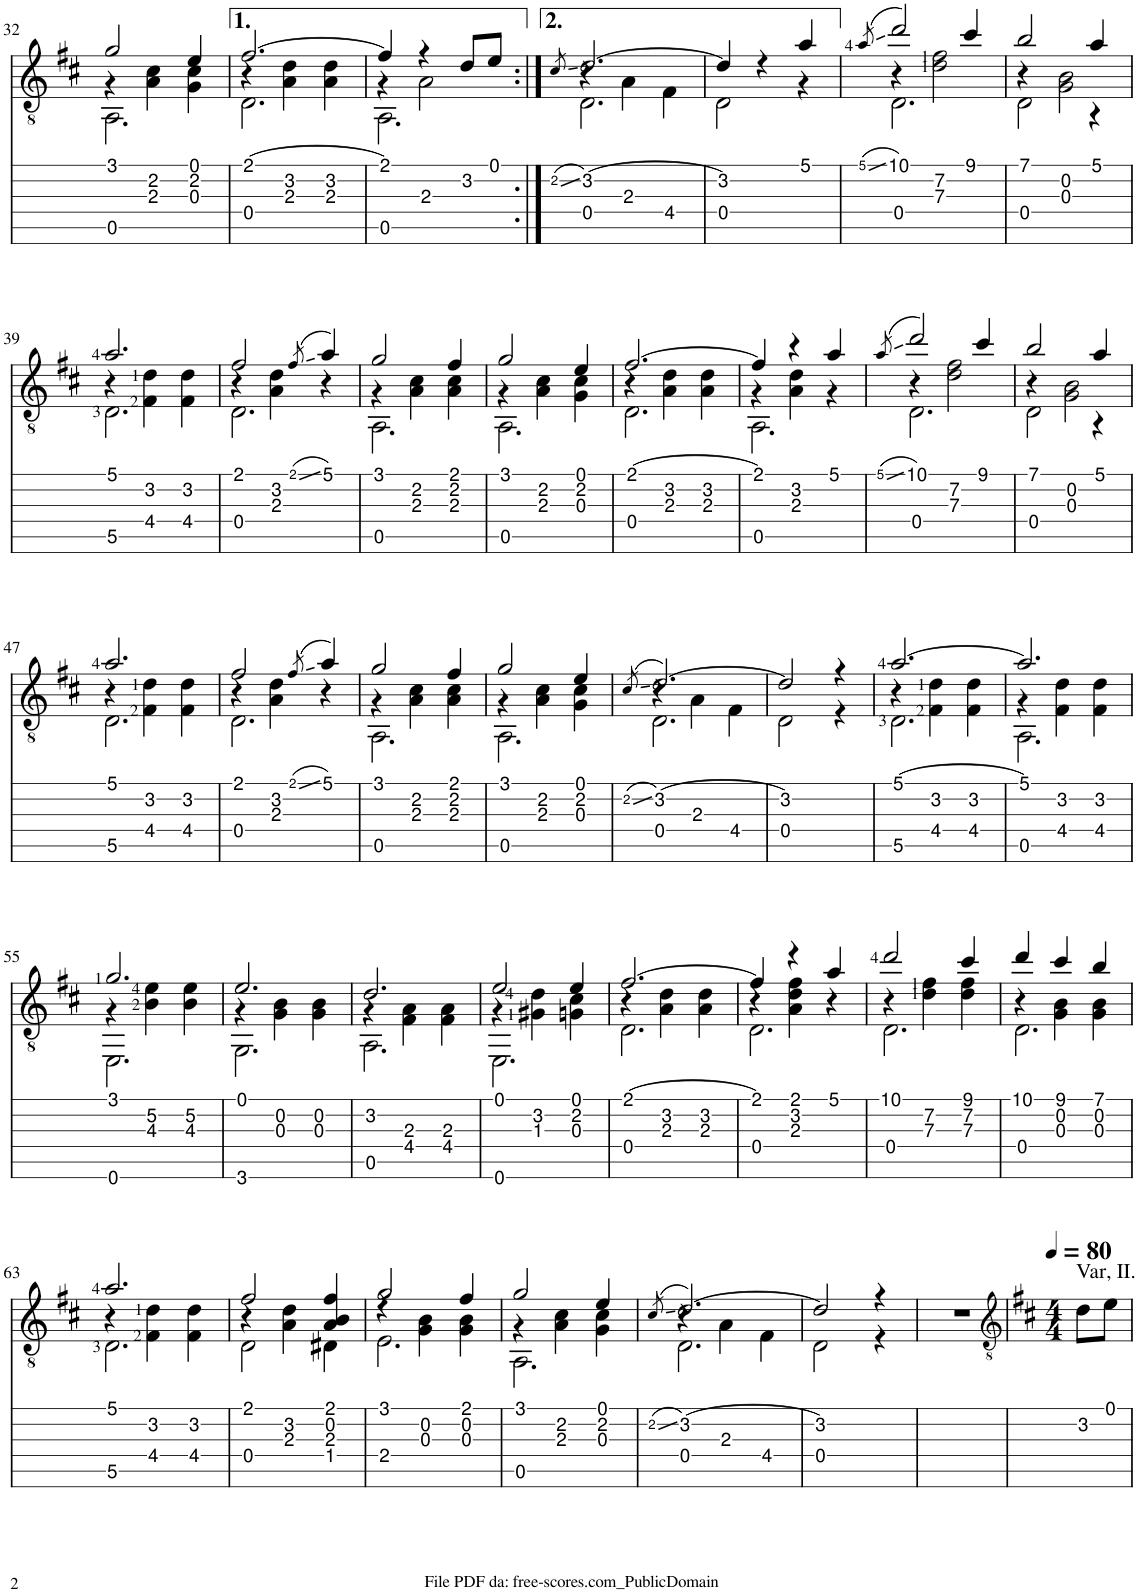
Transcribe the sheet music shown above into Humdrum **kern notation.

**kern	**kern
*part1	*part1
*staff2	*staff1
*I"Guitar	*
*I'Guit.	*
!!LO:PB:g=z
*	*clefGv2
*k[f#c#]	*k[f#c#]
*M3/4	*M3/4
=32	=32
*^	*^
*	*^	*	*^
2g	4r	2.AA	2g/	4r	2.AA\
.	4A 4c#	.	.	4A\ 4c#\	.
4e	4G 4c#	.	4e/	4G\ 4c#\	.
=33	=33	=33	=33	=33	=33
[2.f#	4r	2.D	[2.f#/	4r	2.D\
.	4A 4d	.	.	4A\ 4d\	.
.	4A 4d	.	.	4A\ 4d\	.
=34	=34	=34	=34	=34	=34
4f#]	4r	2.AA	4f#/]	4r	2.AA\
4r	2A	.	4r	2A\	.
8dL	.	.	8d/L	.	.
8eJ	.	.	8e/J	.	.
=35:|!	=35:|!	=35:|!	=35:|!	=35:|!	=35:|!
qc#	.	.	8qc#/	.	.
[2.d	4r	2.D	[2.d/	4r	2.D\
.	4A	.	.	4A\	.
.	4F#	.	.	4F#\	.
*	*v	*v	*	*	*
*	*	*	*v	*v
=36	=36	=36	=36
4d]	2D	4d/]	2D\
4r	.	4r	.
4a	4r	4a/	4r
*v	*v	*	*
*	*v	*v
=37	=37
qa	(8qa/
*^	*^
*	*^	*	*^
2dd	4r	2.D	2dd/)	4r	2.D\
.	2d 2f#	.	.	2d\ 2f#\	.
4cc#	.	.	4cc#/	.	.
=38	=38	=38	=38	=38	=38
2b	4r	2D	2b/	4r	2D\
.	2G 2B	.	.	2G\ 2B\	.
4a	.	4r	4a/	.	4r
!!LO:LB:g=z	!!	!!
=39	=39	=39	=39	=39	=39
2.a	4r	2.D	2.a/	4r	2.D\
.	4F# 4d	.	.	4F#\ 4d\	.
.	4F# 4d	.	.	4F#\ 4d\	.
=40	=40	=40	=40	=40	=40
2f#	4r	2.D	2f#/	4r	2.D\
.	4A 4d	.	.	4A\ 4d\	.
qf#	.	.	(8qf#/	.	.
4a	4r	.	4a/)	4r	.
=41	=41	=41	=41	=41	=41
2g	4r	2.AA	2g/	4r	2.AA\
.	4A 4c#	.	.	4A\ 4c#\	.
4f#	4A 4c#	.	4f#/	4A\ 4c#\	.
=42	=42	=42	=42	=42	=42
2g	4r	2.AA	2g/	4r	2.AA\
.	4A 4c#	.	.	4A\ 4c#\	.
4e	4G 4c#	.	4e/	4G\ 4c#\	.
=43	=43	=43	=43	=43	=43
[2.f#	4r	2.D	[2.f#/	4r	2.D\
.	4A 4d	.	.	4A\ 4d\	.
.	4A 4d	.	.	4A\ 4d\	.
=44	=44	=44	=44	=44	=44
4f#]	4r	2.AA	4f#/]	4r	2.AA\
4r	4A 4d	.	4r	4A\ 4d\	.
4a	4r	.	4a/	4r	.
=45	=45	=45	=45	=45	=45
qa	.	.	(8qa/	.	.
2dd	4r	2.D	2dd/)	4r	2.D\
.	2d 2f#	.	.	2d\ 2f#\	.
4cc#	.	.	4cc#/	.	.
=46	=46	=46	=46	=46	=46
2b	4r	2D	2b/	4r	2D\
.	2G 2B	.	.	2G\ 2B\	.
4a	.	4r	4a/	.	4r
!!LO:LB:g=z	!!	!!
=47	=47	=47	=47	=47	=47
2.a	4r	2.D	2.a/	4r	2.D\
.	4F# 4d	.	.	4F#\ 4d\	.
.	4F# 4d	.	.	4F#\ 4d\	.
=48	=48	=48	=48	=48	=48
2f#	4r	2.D	2f#/	4r	2.D\
.	4A 4d	.	.	4A\ 4d\	.
qf#	.	.	(8qf#/	.	.
4a	4r	.	4a/)	4r	.
=49	=49	=49	=49	=49	=49
2g	4r	2.AA	2g/	4r	2.AA\
.	4A 4c#	.	.	4A\ 4c#\	.
4f#	4A 4c#	.	4f#/	4A\ 4c#\	.
=50	=50	=50	=50	=50	=50
2g	4r	2.AA	2g/	4r	2.AA\
.	4A 4c#	.	.	4A\ 4c#\	.
4e	4G 4c#	.	4e/	4G\ 4c#\	.
=51	=51	=51	=51	=51	=51
qc#	.	.	(8qc#/	.	.
[2.d	4r	2.D	[2.d/)	4r	2.D\
.	4A	.	.	4A\	.
.	4F#	.	.	4F#\	.
*	*v	*v	*	*	*
*	*	*	*v	*v
=52	=52	=52	=52
2d]	2D	2d/]	2D\
4r	4r	4r	4r
=53	=53	=53	=53
*	*^	*	*^
[2.a	4r	2.D	[2.a/	4r	2.D\
.	4F# 4d	.	.	4F#\ 4d\	.
.	4F# 4d	.	.	4F#\ 4d\	.
=54	=54	=54	=54	=54	=54
2.a]	4r	2.AA	2.a/]	4r	2.AA\
.	4F# 4d	.	.	4F#\ 4d\	.
.	4F# 4d	.	.	4F#\ 4d\	.
!!LO:LB:g=z	!!	!!
=55	=55	=55	=55	=55	=55
2.g	4r	2.EE	2.g/	4r	2.EE\
.	4B 4e	.	.	4B\ 4e\	.
.	4B 4e	.	.	4B\ 4e\	.
=56	=56	=56	=56	=56	=56
2.e	4r	2.GG	2.e/	4r	2.GG\
.	4G 4B	.	.	4G\ 4B\	.
.	4G 4B	.	.	4G\ 4B\	.
=57	=57	=57	=57	=57	=57
2.d	4r	2.AA	2.d/	4r	2.AA\
.	4F# 4A	.	.	4F#\ 4A\	.
.	4F# 4A	.	.	4F#\ 4A\	.
=58	=58	=58	=58	=58	=58
2e	4r	2.EE	2e/	4r	2.EE\
.	4G# 4d	.	.	4G#X\ 4d\	.
4e	4G 4c#	.	4e/	4Gn\ 4c#\	.
=59	=59	=59	=59	=59	=59
[2.f#	4r	2.D	[2.f#/	4r	2.D\
.	4A 4d	.	.	4A\ 4d\	.
.	4A 4d	.	.	4A\ 4d\	.
=60	=60	=60	=60	=60	=60
4f#]	4r	2.D	4f#/]	4r	2.D\
4r	4A 4d 4f#	.	4r	4A\ 4d\ 4f#\	.
4a	4r	.	4a/	4r	.
=61	=61	=61	=61	=61	=61
2dd	4r	2.D	2dd/	4r	2.D\
.	4d 4f#	.	.	4d\ 4f#\	.
4cc#	4d 4f#	.	4cc#/	4d\ 4f#\	.
=62	=62	=62	=62	=62	=62
4dd	4r	2.D	4dd/	4r	2.D\
4cc#	4G 4B	.	4cc#/	4G\ 4B\	.
4b	4G 4B	.	4b/	4G\ 4B\	.
!!LO:LB:g=z	!!	!!
=63	=63	=63	=63	=63	=63
2.a	4r	2.D	2.a/	4r	2.D\
.	4F# 4d	.	.	4F#\ 4d\	.
.	4F# 4d	.	.	4F#\ 4d\	.
=64	=64	=64	=64	=64	=64
2f#	4r	2D	2f#/	4r	2D\
.	4A 4d	.	.	4A\ 4d\	.
4A 4B 4f#	4D#	4ryy	4A/ 4B/ 4f#/	4D#X\	4ryy
=65	=65	=65	=65	=65	=65
2g	4r	2.E	2g/	4r	2.E\
.	4G 4B	.	.	4G\ 4B\	.
4f#	4G 4B	.	4f#/	4G\ 4B\	.
=66	=66	=66	=66	=66	=66
2g	4r	2.AA	2g/	4r	2.AA\
.	4A 4c#	.	.	4A\ 4c#\	.
4e	4G 4c#	.	4e/	4G\ 4c#\	.
=67	=67	=67	=67	=67	=67
qc#	.	.	(8qc#/	.	.
[2.d	4r	2.D	[2.d/)	4r	2.D\
.	4A	.	.	4A\	.
.	4F#	.	.	4F#\	.
*	*v	*v	*	*	*
*	*	*	*v	*v
=68	=68	=68	=68
2d]	2D	2d/]	2D\
4r	4r	4r	4r
*v	*v	*	*
*	*v	*v
=69	=69
2.r	2.r
=70	=70
*	*clefGv2
*k[f#c#]	*k[f#c#]
*M4/4	*M4/4
*	*MM80
!	!LO:TX:a:t=Var, II.
8dL	8d\L
8eJ	8e\J
=	=
*-	*-
